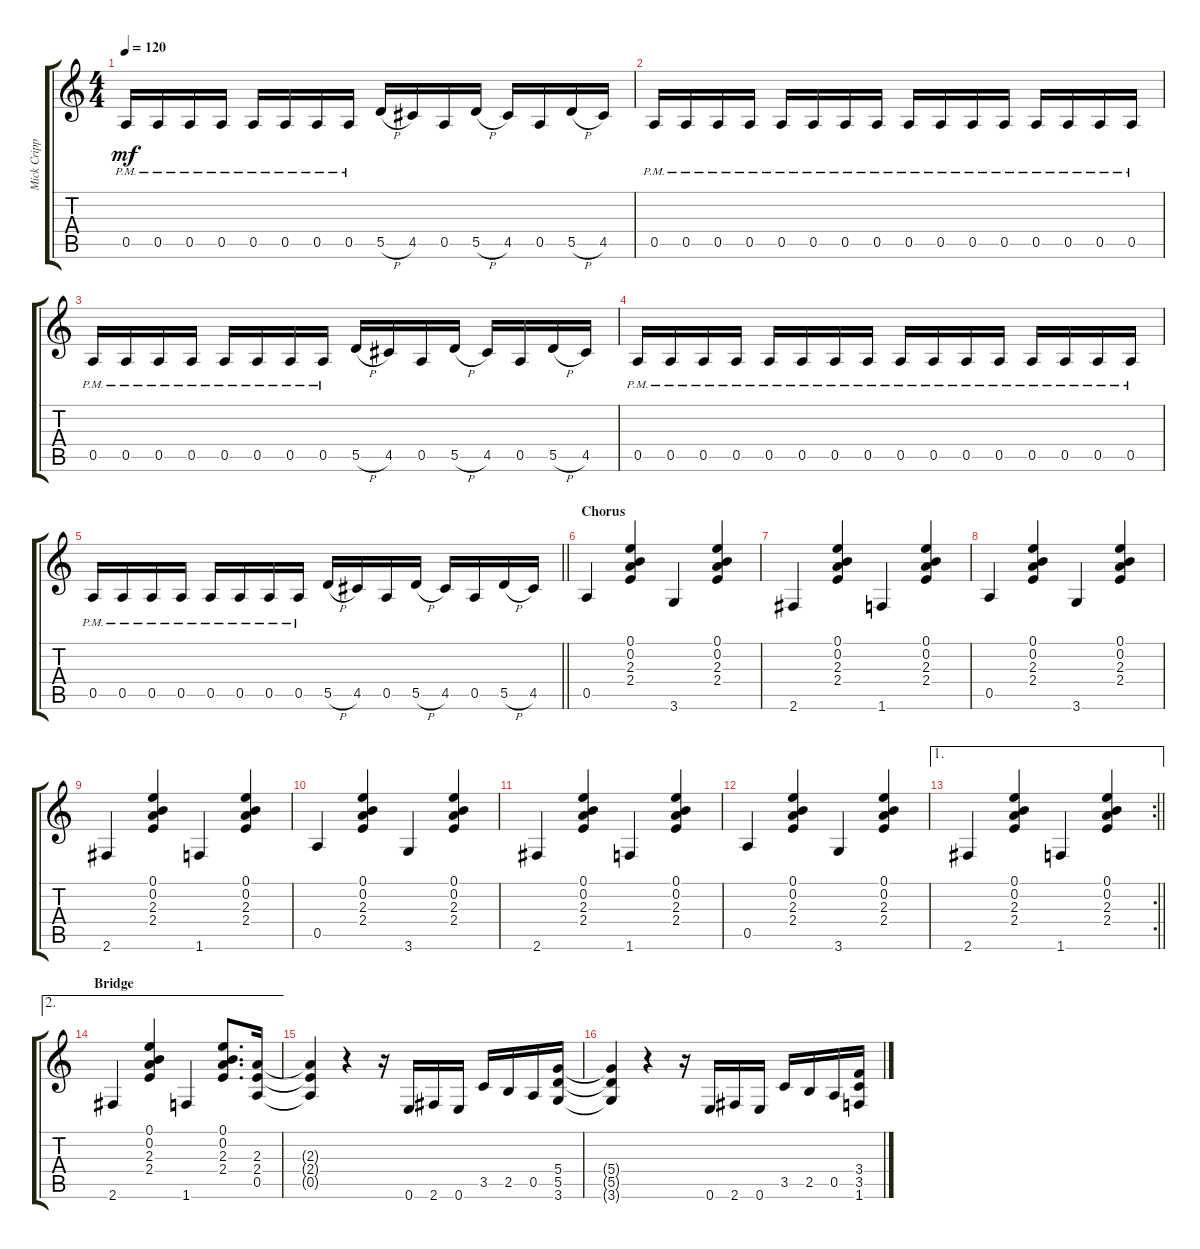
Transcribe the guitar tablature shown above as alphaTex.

\track ("Mick Cripps" "Mick Cripp") {instrument overdrivenguitar}
\staff {score tabs}
\tuning (E4 B3 G3 D3 A2 E2) {hide}
\ts (4 4)
\tempo 120
\clef g2
\ks c
0.5{pm}.16{dy mf} 0.5{pm}.16 0.5{pm}.16 0.5{pm}.16 0.5{pm}.16 0.5{pm}.16 0.5{pm}.16 0.5{pm}.16 5.5{h}.16 4.5.16 0.5.16 5.5{h}.16 4.5.16 0.5.16 5.5{h}.16 4.5.16 |
0.5{pm}.16 0.5{pm}.16 0.5{pm}.16 0.5{pm}.16 0.5{pm}.16 0.5{pm}.16 0.5{pm}.16 0.5{pm}.16 0.5{pm}.16 0.5{pm}.16 0.5{pm}.16 0.5{pm}.16 0.5{pm}.16 0.5{pm}.16 0.5{pm}.16 0.5{pm}.16 |
0.5{pm}.16 0.5{pm}.16 0.5{pm}.16 0.5{pm}.16 0.5{pm}.16 0.5{pm}.16 0.5{pm}.16 0.5{pm}.16 5.5{h}.16 4.5.16 0.5.16 5.5{h}.16 4.5.16 0.5.16 5.5{h}.16 4.5.16 |
0.5{pm}.16 0.5{pm}.16 0.5{pm}.16 0.5{pm}.16 0.5{pm}.16 0.5{pm}.16 0.5{pm}.16 0.5{pm}.16 0.5{pm}.16 0.5{pm}.16 0.5{pm}.16 0.5{pm}.16 0.5{pm}.16 0.5{pm}.16 0.5{pm}.16 0.5{pm}.16 |
\barLineRight lightlight
0.5{pm}.16 0.5{pm}.16 0.5{pm}.16 0.5{pm}.16 0.5{pm}.16 0.5{pm}.16 0.5{pm}.16 0.5{pm}.16 5.5{h}.16 4.5.16 0.5.16 5.5{h}.16 4.5.16 0.5.16 5.5{h}.16 4.5.16 |
\section ("" "Chorus")
0.5.4 (0.1 0.2 2.3 2.4).4 3.6.4 (0.1 0.2 2.3 2.4).4 |
2.6.4 (0.1 0.2 2.3 2.4).4 1.6.4 (0.1 0.2 2.3 2.4).4 |
0.5.4 (0.1 0.2 2.3 2.4).4 3.6.4 (0.1 0.2 2.3 2.4).4 |
2.6.4 (0.1 0.2 2.3 2.4).4 1.6.4 (0.1 0.2 2.3 2.4).4 |
0.5.4 (0.1 0.2 2.3 2.4).4 3.6.4 (0.1 0.2 2.3 2.4).4 |
2.6.4 (0.1 0.2 2.3 2.4).4 1.6.4 (0.1 0.2 2.3 2.4).4 |
0.5.4 (0.1 0.2 2.3 2.4).4 3.6.4 (0.1 0.2 2.3 2.4).4 |
\ae 1
\rc 2
\barLineRight lightlight
2.6.4 (0.1 0.2 2.3 2.4).4 1.6.4 (0.1 0.2 2.3 2.4).4 |
\ae 2
\section ("" "Bridge")
2.6.4 (0.1 0.2 2.3 2.4).4 1.6.4 (0.1 0.2 2.3 2.4).8{d} (2.3 2.4 0.5).16 |
(2.3{t} 2.4{t} 0.5{t}).4 r.4 r.16 0.6.16 2.6.16 0.6.16 3.5.16 2.5.16 0.5.16 (5.4 5.5 3.6).16 |
(5.4{t} 5.5{t} 3.6{t}).4 r.4 r.16 0.6.16 2.6.16 0.6.16 3.5.16 2.5.16 0.5.16 (3.4 3.5 1.6).16
